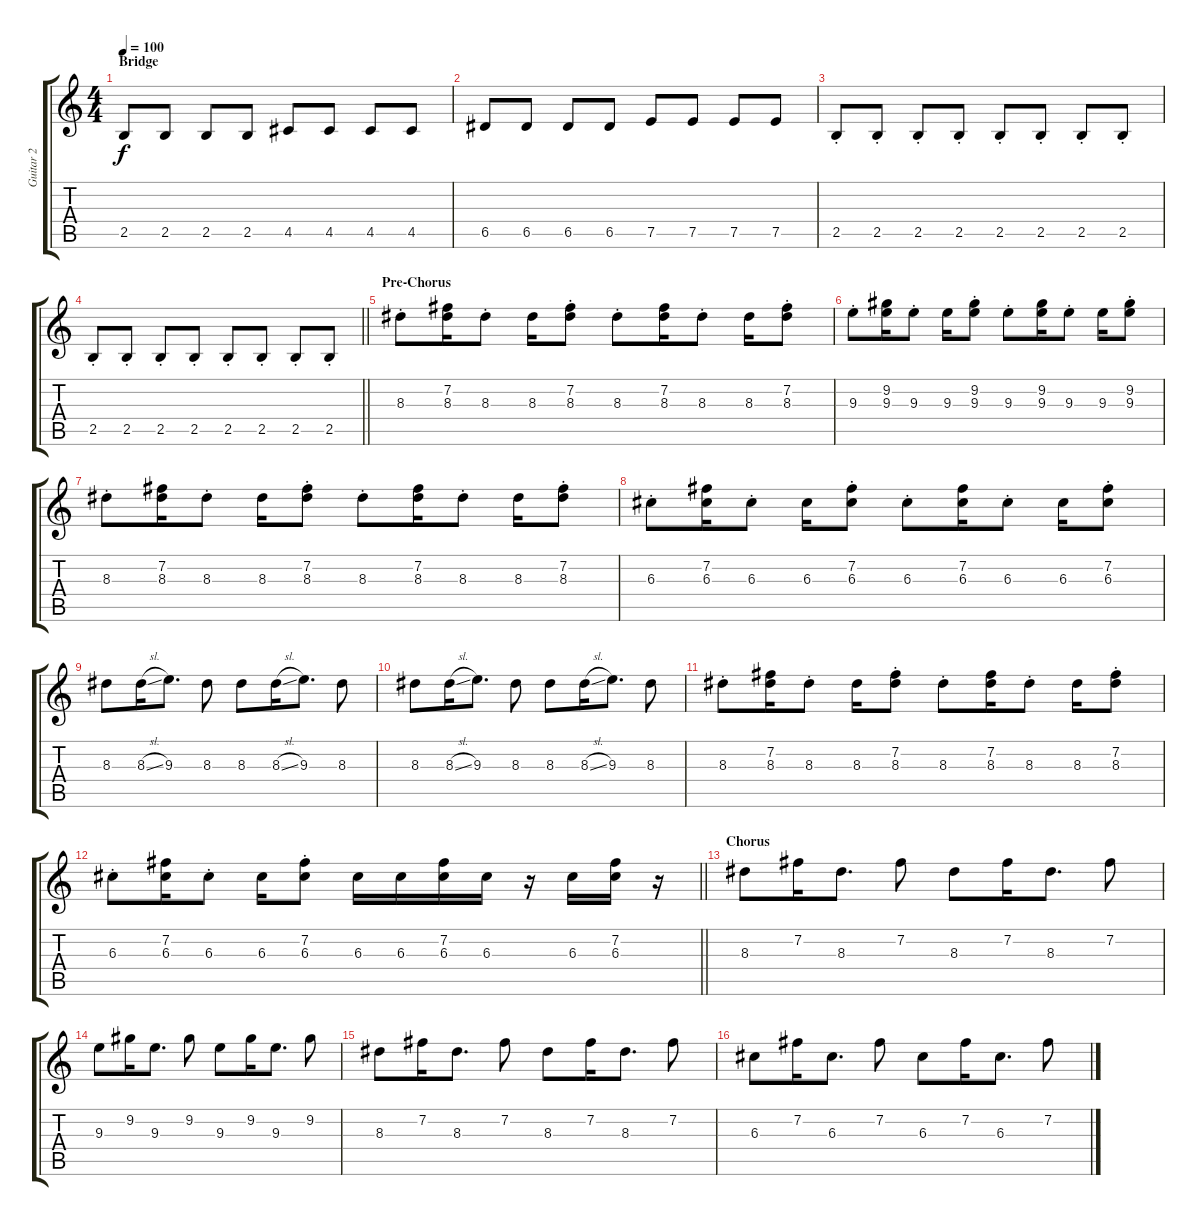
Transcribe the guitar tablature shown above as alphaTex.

\track ("Guitar 2" "Guitar 2") {instrument distortionguitar}
\staff {score tabs}
\tuning (E4 B3 G3 D3 A2 E2) {hide}
\ts (4 4)
\section ("" "Bridge")
\tempo 100
\clef g2
\ks c
2.5.8{dy f} 2.5.8 2.5.8 2.5.8 4.5.8 4.5.8 4.5.8 4.5.8 |
6.5.8 6.5.8 6.5.8 6.5.8 7.5.8 7.5.8 7.5.8 7.5.8 |
2.5{st}.8 2.5{st}.8 2.5{st}.8 2.5{st}.8 2.5{st}.8 2.5{st}.8 2.5{st}.8 2.5{st}.8 |
\barLineRight lightlight
2.5{st}.8 2.5{st}.8 2.5{st}.8 2.5{st}.8 2.5{st}.8 2.5{st}.8 2.5{st}.8 2.5{st}.8 |
\section ("" "Pre-Chorus")
8.3{st}.8 (7.2 8.3).16 8.3{st}.8 8.3.16 (7.2{st} 8.3{st}).8 8.3{st}.8 (7.2 8.3).16 8.3{st}.8 8.3.16 (7.2{st} 8.3{st}).8 |
9.3{st}.8 (9.2 9.3).16 9.3{st}.8 9.3.16 (9.2{st} 9.3{st}).8 9.3{st}.8 (9.2 9.3).16 9.3{st}.8 9.3.16 (9.2{st} 9.3{st}).8 |
8.3{st}.8 (7.2 8.3).16 8.3{st}.8 8.3.16 (7.2{st} 8.3{st}).8 8.3{st}.8 (7.2 8.3).16 8.3{st}.8 8.3.16 (7.2{st} 8.3{st}).8 |
6.3{st}.8 (7.2 6.3).16 6.3{st}.8 6.3.16 (7.2{st} 6.3{st}).8 6.3{st}.8 (7.2 6.3).16 6.3{st}.8 6.3.16 (7.2{st} 6.3{st}).8 |
8.3.8 8.3{sl}.16 9.3.8{d} 8.3.8 8.3.8 8.3{sl}.16 9.3.8{d} 8.3.8 |
8.3.8 8.3{sl}.16 9.3.8{d} 8.3.8 8.3.8 8.3{sl}.16 9.3.8{d} 8.3.8 |
8.3{st}.8 (7.2 8.3).16 8.3{st}.8 8.3.16 (7.2{st} 8.3{st}).8 8.3{st}.8 (7.2 8.3).16 8.3{st}.8 8.3.16 (7.2{st} 8.3{st}).8 |
\barLineRight lightlight
6.3{st}.8 (7.2 6.3).16 6.3{st}.8 6.3.16 (7.2{st} 6.3{st}).8 6.3.16 6.3.16 (7.2 6.3).16 6.3.16 r.16 6.3.16 (7.2 6.3).16 r.16 |
\section ("" "Chorus")
8.3.8 7.2.16 8.3.8{d} 7.2.8 8.3.8 7.2.16 8.3.8{d} 7.2.8 |
9.3.8 9.2.16 9.3.8{d} 9.2.8 9.3.8 9.2.16 9.3.8{d} 9.2.8 |
8.3.8 7.2.16 8.3.8{d} 7.2.8 8.3.8 7.2.16 8.3.8{d} 7.2.8 |
6.3.8 7.2.16 6.3.8{d} 7.2.8 6.3.8 7.2.16 6.3.8{d} 7.2.8
